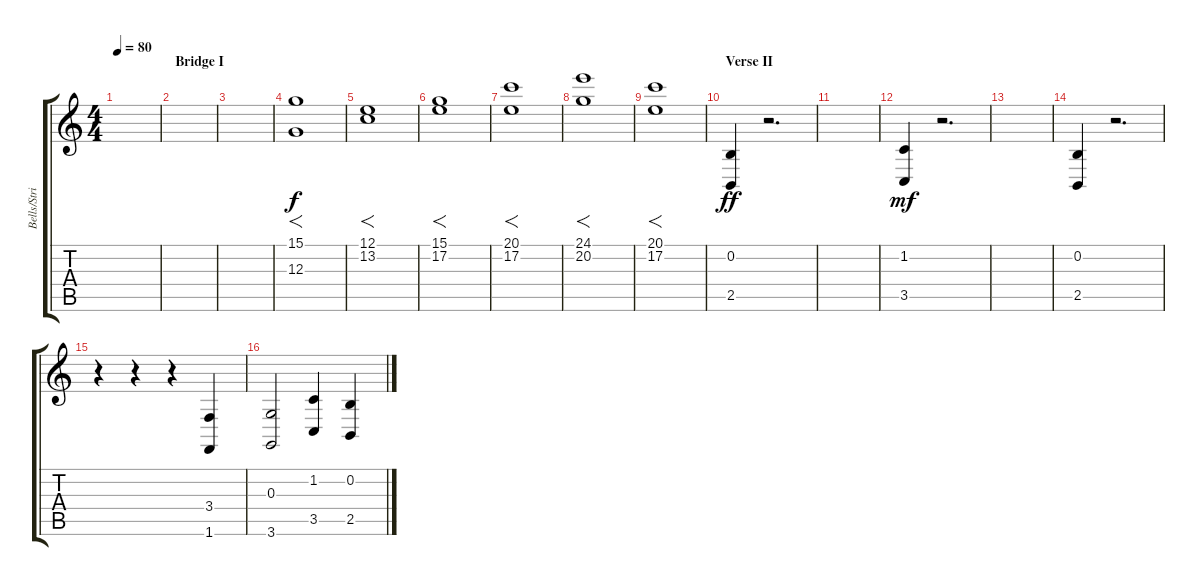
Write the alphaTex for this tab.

\track ("Bells/Strings" "Bells/Stri") {instrument tubularbells}
\staff {score tabs}
\tuning (E4 B3 G3 D3 A2 E2) {hide}
\ts (4 4)
\tempo 80
\clef g2
\ks c
|
\section ("" "Bridge I")
|
|
(15.1 12.3).1{f volume 9 instrument synthstrings2} |
(12.1 13.2).1{f} |
(15.1 17.2).1{f} |
(20.1 17.2).1{f} |
(24.1 20.2).1{f} |
(20.1 17.2).1{f} |
\section ("" "Verse II")
(0.2 2.5).4{dy ff volume 14 instrument tubularbells} r.2{d} |
|
(1.2 3.5).4{dy mf} r.2{d} |
|
(0.2 2.5).4 r.2{d} |
r.4 r.4 r.4 (3.4 1.6).4{instrument tubularbells} |
(0.3 3.6).2 (1.2 3.5).4 (0.2 2.5).4
